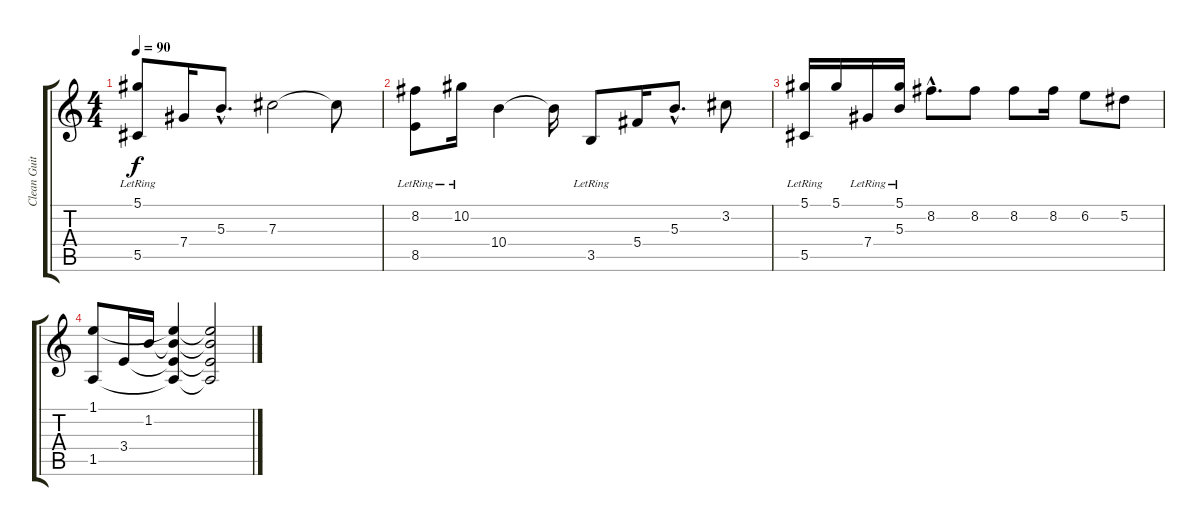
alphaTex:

\track ("Clean Guitar" "Clean Guit") {instrument electricguitarjazz}
\staff {score tabs}
\tuning (Eb4 Bb3 Gb3 Db3 Ab2 Eb2) {hide}
\ts (4 4)
\tempo 90
\clef g2
\ks c
(5.1{lr} 5.5{lr}).8{dy f} 7.4.16 5.3{hac}.8{d} 7.3.2 7.3{t}.8 |
(8.2 8.5{lr}).8 10.2{lr}.16 10.4.4 10.4{t}.16 3.5{lr}.8 5.4.16 5.3{hac}.8{d} 3.2.8 |
(5.1 5.5{lr}).16 5.1.16 7.4{lr}.16 (5.1 5.3{lr}).16 8.2{hac}.8{d} 8.2.8 8.2.8 8.2.16 6.2.8 5.2.8 |
(1.1 1.5).8 3.4.16 1.2.16 (1.1{t} 1.2{t} 3.4{t} 1.5{t}).4 (1.1{t} 1.2{t} 3.4{t} 1.5{t}).2
